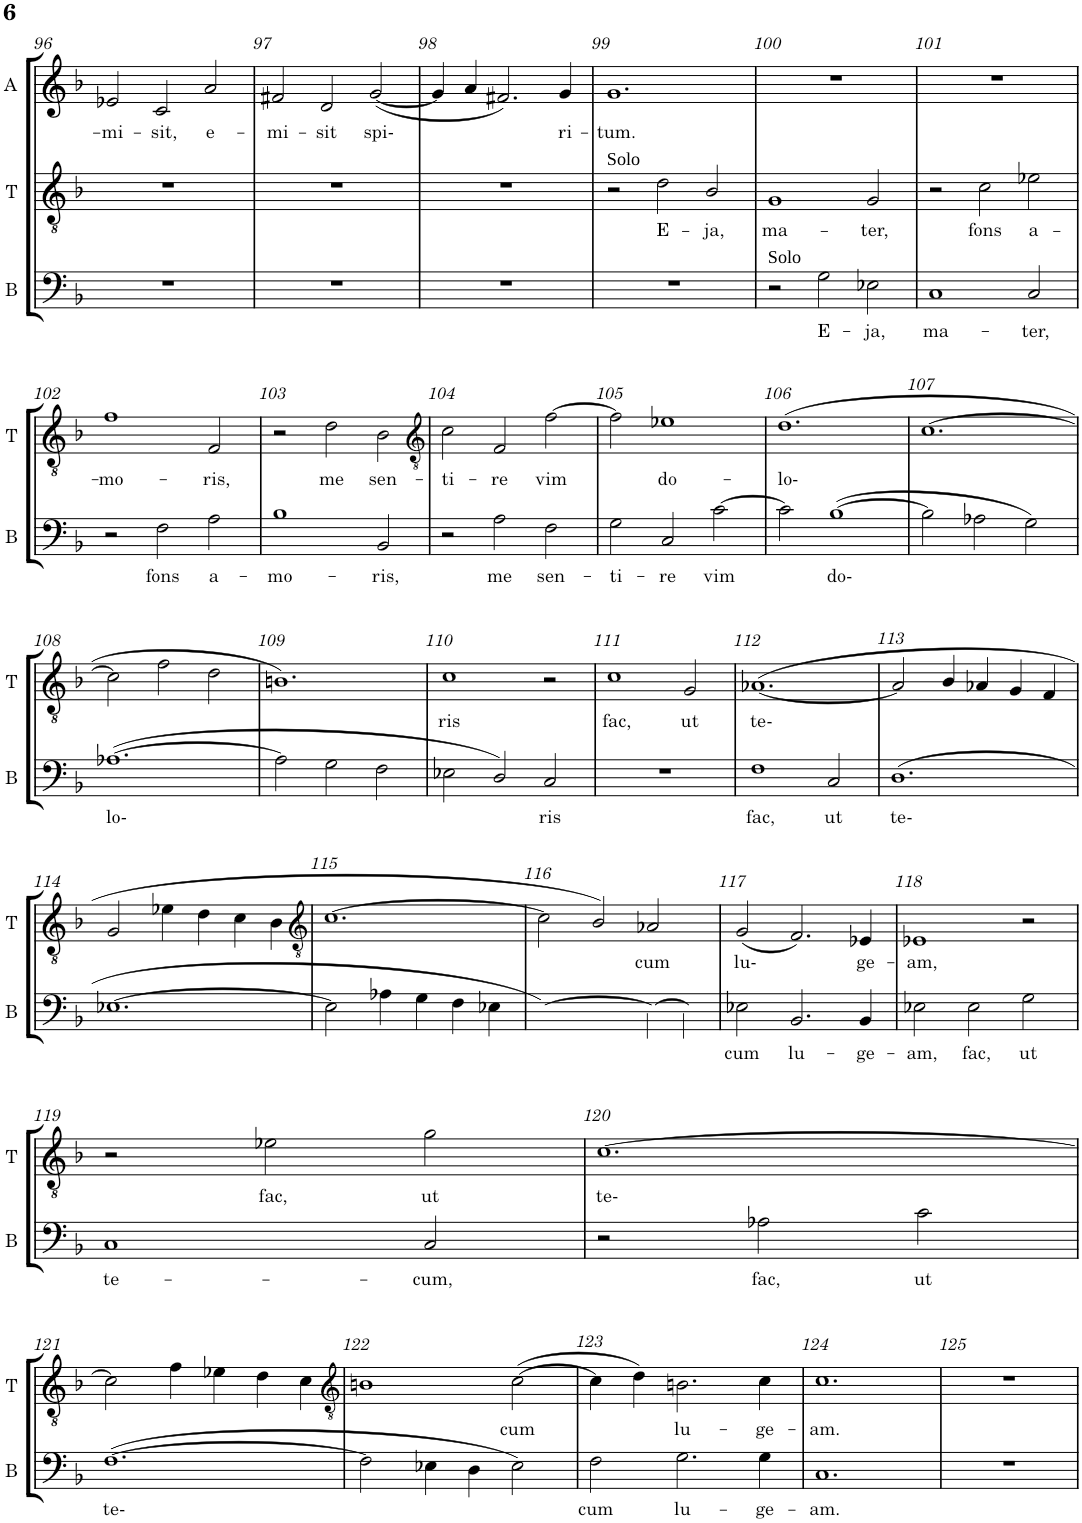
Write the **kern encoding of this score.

**kern	**text	**kern	**text	**kern	**text	**kern
*part4	*part4	*part3	*part3	*part2	*part2	*part1
*staff4	*staff4	*staff3	*staff3	*staff2	*staff2	*staff1
*I"Bass	*	*I"Tenor	*	*I"Alto	*	*I"Soprano
*I'B	*	*I'T	*	*I'A	*	*I'S
!!LO:PB:g=z
*clefF4	*	*clefGv2	*	*clefG2	*	*clefG2
*k[b-]	*	*k[b-]	*	*k[b-]	*	*k[b-]
*M3/2	*	*M3/2	*	*M3/2	*	*M3/2
=96	=96	=96	=96	=96	=96	=96
!	!	!	!	!	!LO:LY:b	!
1.r	.	1.r	.	2e-X/	-mi-	1.r
!	!	!	!	!	!LO:LY:b	!
.	.	.	.	2c/	-sit,	.
!	!	!	!	!	!LO:LY:b	!
.	.	.	.	2a/	e-	.
=97	=97	=97	=97	=97	=97	=97
!	!	!	!	!	!LO:LY:b	!
1.r	.	1.r	.	2f#X/	-mi-	1.r
!	!	!	!	!	!LO:LY:b	!
.	.	.	.	2d/	-sit	.
!	!	!	!	!	!LO:LY:b	!
.	.	.	.	(<[2g/	spi-	.
=98	=98	=98	=98	=98	=98	=98
1.r	.	1.r	.	4g/]	.	1.r
.	.	.	.	4a/	.	.
.	.	.	.	2.f#X/)	.	.
!	!	!	!	!	!LO:LY:b	!
.	.	.	.	4g/	ri-	.
=99	=99	=99	=99	=99	=99	=99
!	!	!LO:TX:a:t=Solo	!	!	!	!
!	!	!	!	!	!LO:LY:b	!
1.r	.	2r	.	1.g	-tum.	1.r
!	!	!	!LO:LY:b	!	!	!
.	.	2d\	E-	.	.	.
!	!	!	!LO:LY:b	!	!	!
.	.	2B-/	-ja,	.	.	.
=100	=100	=100	=100	=100	=100	=100
!LO:TX:a:t=Solo	!	!	!	!	!	!
!	!	!	!LO:LY:b	!	!	!
2r	.	1G	ma-	1.r	.	1.r
!	!LO:LY:b	!	!	!	!	!
2G\	E-	.	.	.	.	.
!	!LO:LY:b	!	!LO:LY:b	!	!	!
2E-X\	-ja,	2G/	-ter,	.	.	.
=101	=101	=101	=101	=101	=101	=101
!	!LO:LY:b	!	!	!	!	!
1C	ma-	2r	.	1.r	.	1.r
!	!	!	!LO:LY:b	!	!	!
.	.	2c\	fons	.	.	.
!	!LO:LY:b	!	!LO:LY:b	!	!	!
2C/	-ter,	2e-X\	a-	.	.	.
!!LO:LB:g=z
=102	=102	=102	=102	=102	=102	=102
!	!	!	!LO:LY:b	!	!	!
2r	.	1f	-mo-	1.r	.	1.r
!	!LO:LY:b	!	!	!	!	!
2F\	fons	.	.	.	.	.
!	!LO:LY:b	!	!LO:LY:b	!	!	!
2A\	a-	2F/	-ris,	.	.	.
=103	=103	=103	=103	=103	=103	=103
!	!LO:LY:b	!	!	!	!	!
1B-	-mo-	2r	.	1.r	.	1.r
!	!	!	!LO:LY:b	!	!	!
.	.	2d\	me	.	.	.
!	!LO:LY:b	!	!LO:LY:b	!	!	!
2BB-/	-ris,	2B-\	sen-	.	.	.
=104	=104	=104	=104	=104	=104	=104
*	*	*clefGv2	*	*	*	*
*	*	*	*	*M3/2	*	*M3/2
!	!	!	!LO:LY:b	!	!	!
2r	.	2c\	-ti-	1.r	.	1.r
!	!LO:LY:b	!	!LO:LY:b	!	!	!
2A\	me	2F/	-re	.	.	.
!	!LO:LY:b	!	!LO:LY:b	!	!	!
2F\	sen-	[2f\	vim	.	.	.
=105	=105	=105	=105	=105	=105	=105
!	!LO:LY:b	!	!	!	!	!
2G\	-ti-	2f\]	.	1.r	.	1.r
!	!LO:LY:b	!	!LO:LY:b	!	!	!
2C/	-re	1e-X	do-	.	.	.
!	!LO:LY:b	!	!	!	!	!
[2c\	vim	.	.	.	.	.
=106	=106	=106	=106	=106	=106	=106
!	!	!	!LO:LY:b	!	!	!
2c\]	.	(>1.d	-lo-	1.r	.	1.r
!	!LO:LY:b	!	!	!	!	!
(>[1B-	do-	.	.	.	.	.
=107	=107	=107	=107	=107	=107	=107
2B-\]	.	[1.c	.	1.r	.	1.r
2A-X\	.	.	.	.	.	.
2G\)	.	.	.	.	.	.
!!LO:LB:g=z
=108	=108	=108	=108	=108	=108	=108
!	!LO:LY:b	!	!	!	!	!
(>[1.A-X	lo-	2c\]	.	1.r	.	1.r
.	.	2f\	.	.	.	.
.	.	2d\	.	.	.	.
=109	=109	=109	=109	=109	=109	=109
2A-\]	.	1.Bn)	.	1.r	.	1.r
2G\	.	.	.	.	.	.
2F\	.	.	.	.	.	.
=110	=110	=110	=110	=110	=110	=110
!	!	!	!LO:LY:b	!	!	!
2E-X\	.	1c	ris	1.r	.	1.r
2D/)	.	.	.	.	.	.
!	!LO:LY:b	!	!	!	!	!
2C/	ris	2r	.	.	.	.
=111	=111	=111	=111	=111	=111	=111
!	!	!	!LO:LY:b	!	!	!
1.r	.	1c	fac,	1.r	.	1.r
!	!	!	!LO:LY:b	!	!	!
.	.	2G/	ut	.	.	.
=112	=112	=112	=112	=112	=112	=112
!	!LO:LY:b	!	!LO:LY:b	!	!	!
1F	fac,	(>[1.A-X	te-	1.r	.	1.r
!	!LO:LY:b	!	!	!	!	!
2C/	ut	.	.	.	.	.
=113	=113	=113	=113	=113	=113	=113
!	!LO:LY:b	!	!	!	!	!
(>1.D	te-	2A-/]	.	1.r	.	1.r
.	.	4B-/	.	.	.	.
.	.	4A-X/	.	.	.	.
.	.	4G/	.	.	.	.
.	.	4F/	.	.	.	.
!!LO:LB:g=z
=114	=114	=114	=114	=114	=114	=114
[1.E-X	.	2G/	.	1.r	.	1.r
.	.	4e-X\	.	.	.	.
.	.	4d\	.	.	.	.
.	.	4c\	.	.	.	.
.	.	4B-\	.	.	.	.
=115	=115	=115	=115	=115	=115	=115
*	*	*clefGv2	*	*	*	*
*	*	*	*	*M3/2	*	*M3/2
2E-\]	.	[1.c	.	1.r	.	1.r
4A-X\	.	.	.	.	.	.
4G\	.	.	.	.	.	.
4F\	.	.	.	.	.	.
4E-X\	.	.	.	.	.	.
=116	=116	=116	=116	=116	=116	=116
[1D)	.	2c\]	.	1.r	.	1.r
.	.	2B-/)	.	.	.	.
!	!	!	!LO:LY:b	!	!	!
4D\_	.	2A-X/	cum	.	.	.
4D\]	.	.	.	.	.	.
=117	=117	=117	=117	=117	=117	=117
!	!LO:LY:b	!	!LO:LY:b	!	!	!
2E-X\	cum	(<2G/	lu-	1.r	.	1.r
!	!LO:LY:b	!	!	!	!	!
2.BB-/	lu-	2.F/)	.	.	.	.
!	!LO:LY:b	!	!LO:LY:b	!	!	!
4BB-/	-ge-	4E-X/	ge-	.	.	.
=118	=118	=118	=118	=118	=118	=118
!	!LO:LY:b	!	!LO:LY:b	!	!	!
2E-X\	-am,	1E-X	-am,	1.r	.	1.r
!	!LO:LY:b	!	!	!	!	!
2E-\	fac,	.	.	.	.	.
!	!LO:LY:b	!	!	!	!	!
2G\	ut	2r	.	.	.	.
!!LO:LB:g=z
=119	=119	=119	=119	=119	=119	=119
!	!LO:LY:b	!	!	!	!	!
1C	te-	2r	.	1.r	.	1.r
!	!	!	!LO:LY:b	!	!	!
.	.	2e-X\	fac,	.	.	.
!	!LO:LY:b	!	!LO:LY:b	!	!	!
2C/	-cum,	2g\	ut	.	.	.
=120	=120	=120	=120	=120	=120	=120
!	!	!	!LO:LY:b	!	!	!
2r	.	[1.c	te-	1.r	.	1.r
!	!LO:LY:b	!	!	!	!	!
2A-X\	fac,	.	.	.	.	.
!	!LO:LY:b	!	!	!	!	!
2c\	ut	.	.	.	.	.
!!LO:LB:g=z
=121	=121	=121	=121	=121	=121	=121
!	!LO:LY:b	!	!	!	!	!
(>[1.F	te-	2c\]	.	1.r	.	1.r
.	.	4f\	.	.	.	.
.	.	4e-X\	.	.	.	.
.	.	4d\	.	.	.	.
.	.	4c\	.	.	.	.
=122	=122	=122	=122	=122	=122	=122
*	*	*clefGv2	*	*	*	*
*	*	*	*	*M3/2	*	*M3/2
2F\]	.	1Bn	.	1.r	.	1.r
4E-X\	.	.	.	.	.	.
4D\	.	.	.	.	.	.
!	!	!	!LO:LY:b	!	!	!
2E-\)	.	(>[2c\	cum	.	.	.
=123	=123	=123	=123	=123	=123	=123
!	!LO:LY:b	!	!	!	!	!
2F\	cum	4c\]	.	1.r	.	1.r
.	.	4d\)	.	.	.	.
!	!LO:LY:b	!	!LO:LY:b	!	!	!
2.G\	lu-	2.Bn\	lu-	.	.	.
!	!LO:LY:b	!	!LO:LY:b	!	!	!
4G\	-ge-	4c\	-ge-	.	.	.
=124	=124	=124	=124	=124	=124	=124
!	!LO:LY:b	!	!LO:LY:b	!	!	!
1.C	-am.	1.c	-am.	1.r	.	1.r
=125	=125	=125	=125	=125	=125	=125
1.r	.	1.r	.	1.r	.	1.r
=	=	=	=	=	=	=
*-	*-	*-	*-	*-	*-	*-
